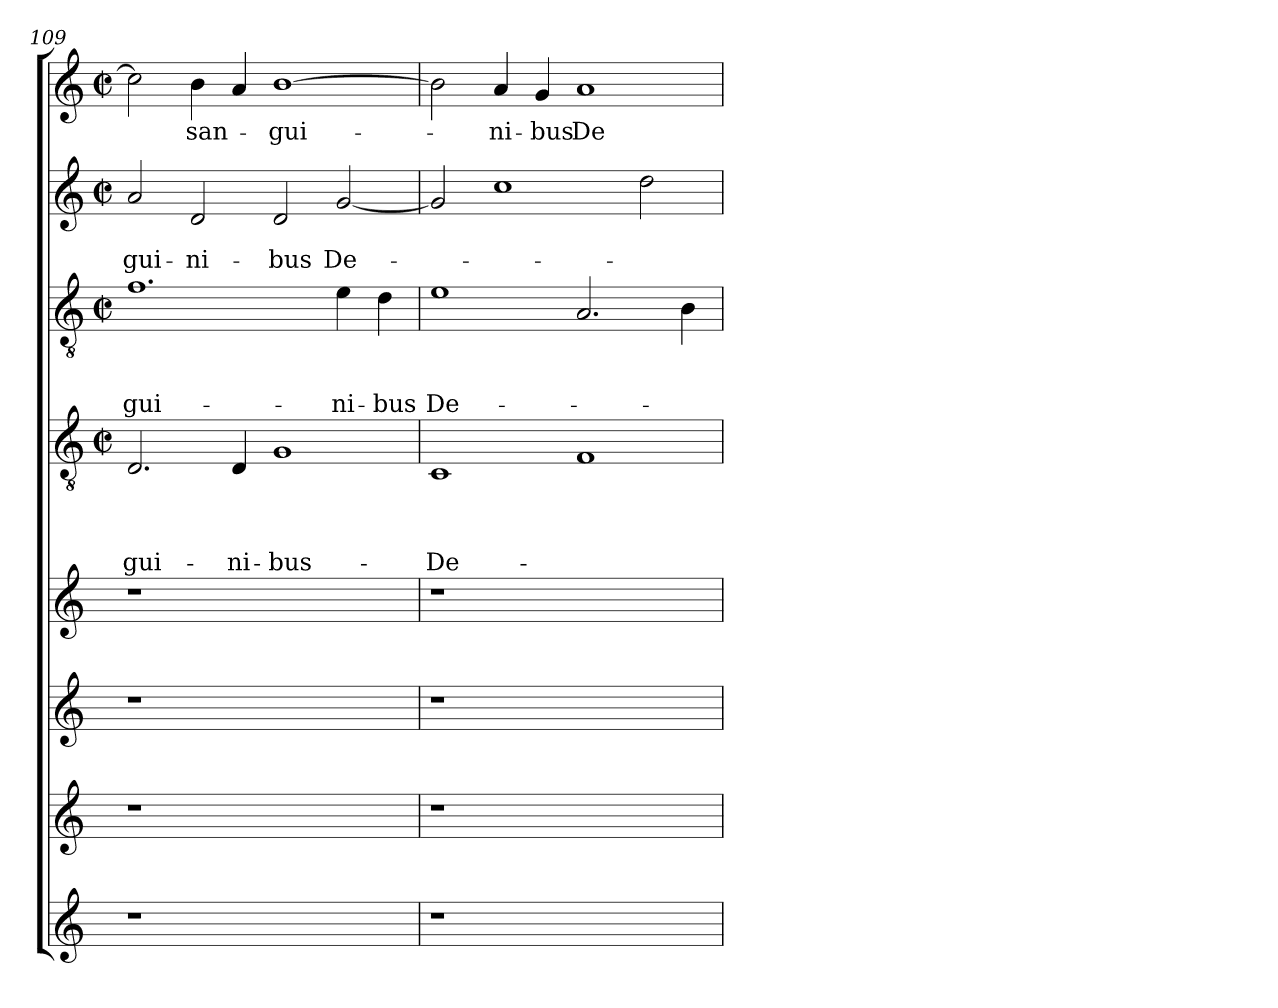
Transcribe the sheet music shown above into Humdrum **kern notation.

**kern	**kern	**kern	**kern	**kern	**text	**text	**text	**text	**kern	**text	**text	**text	**kern	**text	**text	**kern	**text
*part8	*part7	*part6	*part5	*part4	*part4	*part4	*part4	*part4	*part3	*part3	*part3	*part3	*part2	*part2	*part2	*part1	*part1
*staff8	*staff7	*staff6	*staff5	*staff4	*staff4	*staff4	*staff4	*staff4	*staff3	*staff3	*staff3	*staff3	*staff2	*staff2	*staff2	*staff1	*staff1
*clefG2	*clefG2	*clefG2	*clefG2	*clefGv2	*	*	*	*	*clefGv2	*	*	*	*clefG2	*	*	*clefG2	*
*k[]	*k[]	*k[]	*k[]	*k[]	*	*	*	*	*k[]	*	*	*	*k[]	*	*	*k[]	*
*C:	*C:	*C:	*C:	*C:	*	*	*	*	*C:	*	*	*	*C:	*	*	*C:	*
*	*	*	*	*M2/2	*	*	*	*	*M2/2	*	*	*	*M2/2	*	*	*M2/2	*
*	*	*	*	*met(c|)	*	*	*	*	*met(c|)	*	*	*	*met(c|)	*	*	*met(c|)	*
=109	=109	=109	=109	=109	=109	=109	=109	=109	=109	=109	=109	=109	=109	=109	=109	=109	=109
!	!	!	!	!	!	!	!	!LO:LY:b	!	!	!	!LO:LY:b	!	!	!LO:LY:b	!	!
1r	1r	1r	1r	2.D/	.	.	.	-gui-	1.f	.	.	-gui-	2a/	.	-gui-	2cc\]	.
!	!	!	!	!	!	!	!	!	!	!	!	!	!	!	!LO:LY:b	!	!LO:LY:b
.	.	.	.	.	.	.	.	.	.	.	.	.	2d/	.	-ni-	4b\	san-
!	!	!	!	!	!	!	!	!LO:LY:b	!	!	!	!	!	!	!	!	!
.	.	.	.	4D/	.	.	.	-ni-	.	.	.	.	.	.	.	4a/	.
!	!	!	!	!	!	!	!	!LO:LY:b:rj	!	!	!	!	!	!	!LO:LY:b	!	!LO:LY:b
1ryy	1ryy	1ryy	1ryy	1G	.	.	.	-bus-	.	.	.	.	2d/	.	-bus	[>1b	-gui-
!	!	!	!	!	!	!	!	!	!	!	!	!LO:LY:b	!	!	!LO:LY:b	!	!
.	.	.	.	.	.	.	.	.	4e\	.	.	-ni-	[<2g/	.	De-	.	.
!	!	!	!	!	!	!	!	!	!	!	!	!LO:LY:b:rj	!	!	!	!	!
.	.	.	.	.	.	.	.	.	4d\	.	.	-bus	.	.	.	.	.
=110	=110	=110	=110	=110	=110	=110	=110	=110	=110	=110	=110	=110	=110	=110	=110	=110	=110
!	!	!	!	!	!	!	!	!LO:LY:b	!	!	!	!LO:LY:b	!	!	!	!	!
1r	1r	1r	1r	1C	.	.	.	-De-	1e	.	.	De-	2g/]	.	.	2b\]	.
!	!	!	!	!	!	!	!	!	!	!	!	!	!	!	!	!	!LO:LY:b
.	.	.	.	.	.	.	.	.	.	.	.	.	1cc	.	.	4a/	-ni-
!	!	!	!	!	!	!	!	!	!	!	!	!	!	!	!	!	!LO:LY:b
.	.	.	.	.	.	.	.	.	.	.	.	.	.	.	.	4g/	-bus
!	!	!	!	!	!	!	!	!	!	!	!	!	!	!	!	!	!LO:LY:b
1ryy	1ryy	1ryy	1ryy	1F	.	.	.	.	2.A/	.	.	.	.	.	.	[<1a	De-
.	.	.	.	.	.	.	.	.	.	.	.	.	2dd\	.	.	.	.
.	.	.	.	.	.	.	.	.	4B\	.	.	.	.	.	.	.	.
=	=	=	=	=	=	=	=	=	=	=	=	=	=	=	=	=	=
*-	*-	*-	*-	*-	*-	*-	*-	*-	*-	*-	*-	*-	*-	*-	*-	*-	*-
